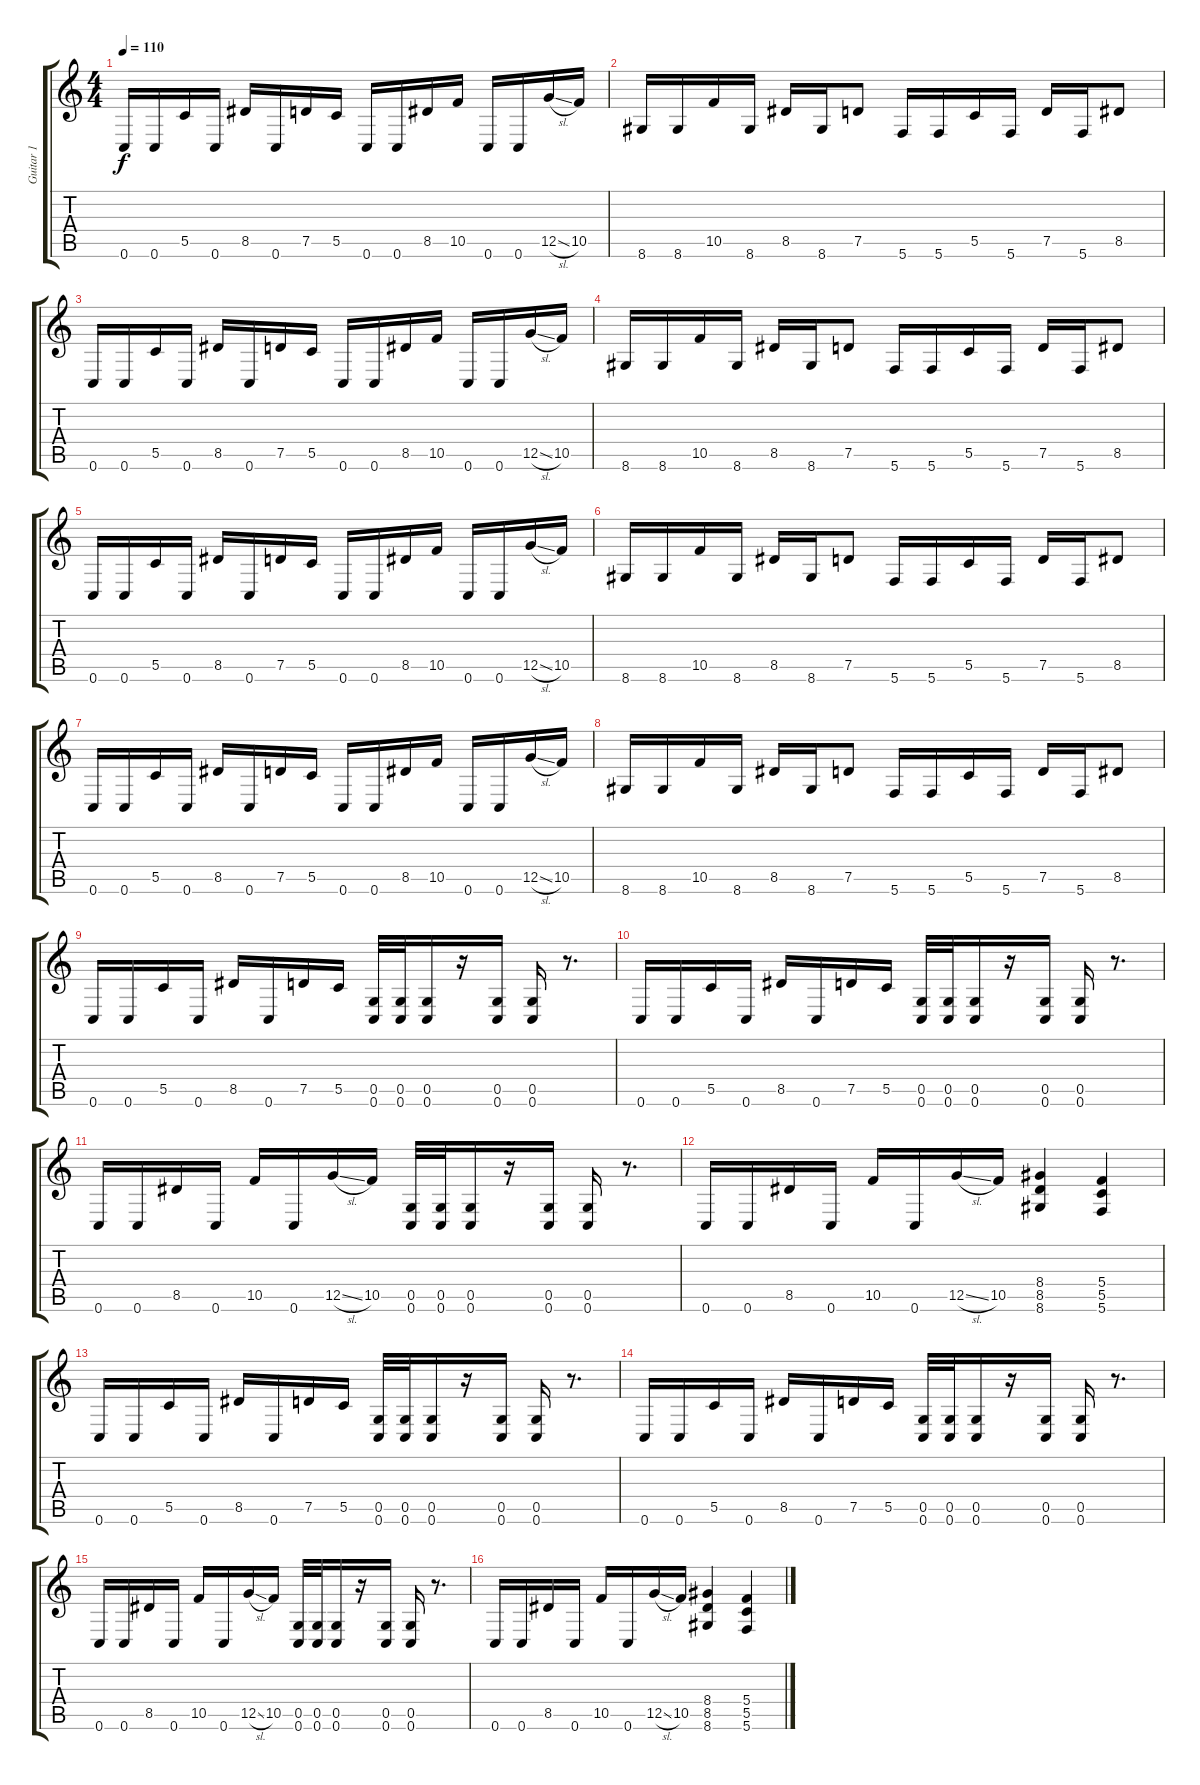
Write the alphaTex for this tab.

\track ("Guitar 1" "Guitar 1") {instrument distortionguitar}
\staff {score tabs}
\tuning (D4 A3 F3 C3 G2 C2) {hide}
\ts (4 4)
\tempo 110
\clef g2
\ks c
0.6.16{dy f} 0.6.16 5.5.16 0.6.16 8.5.16 0.6.16 7.5.16 5.5.16 0.6.16 0.6.16 8.5.16 10.5.16 0.6.16 0.6.16 12.5{sl}.16 10.5.16 |
8.6.16 8.6.16 10.5.16 8.6.16 8.5.16 8.6.16 7.5.8 5.6.16 5.6.16 5.5.16 5.6.16 7.5.16 5.6.16 8.5.8 |
0.6.16 0.6.16 5.5.16 0.6.16 8.5.16 0.6.16 7.5.16 5.5.16 0.6.16 0.6.16 8.5.16 10.5.16 0.6.16 0.6.16 12.5{sl}.16 10.5.16 |
8.6.16 8.6.16 10.5.16 8.6.16 8.5.16 8.6.16 7.5.8 5.6.16 5.6.16 5.5.16 5.6.16 7.5.16 5.6.16 8.5.8 |
0.6.16 0.6.16 5.5.16 0.6.16 8.5.16 0.6.16 7.5.16 5.5.16 0.6.16 0.6.16 8.5.16 10.5.16 0.6.16 0.6.16 12.5{sl}.16 10.5.16 |
8.6.16 8.6.16 10.5.16 8.6.16 8.5.16 8.6.16 7.5.8 5.6.16 5.6.16 5.5.16 5.6.16 7.5.16 5.6.16 8.5.8 |
0.6.16 0.6.16 5.5.16 0.6.16 8.5.16 0.6.16 7.5.16 5.5.16 0.6.16 0.6.16 8.5.16 10.5.16 0.6.16 0.6.16 12.5{sl}.16 10.5.16 |
8.6.16 8.6.16 10.5.16 8.6.16 8.5.16 8.6.16 7.5.8 5.6.16 5.6.16 5.5.16 5.6.16 7.5.16 5.6.16 8.5.8 |
0.6.16 0.6.16 5.5.16 0.6.16 8.5.16 0.6.16 7.5.16 5.5.16 (0.5 0.6).32 (0.5 0.6).32 (0.5 0.6).16 r.16 (0.5 0.6).16 (0.5 0.6).16 r.8{d} |
0.6.16 0.6.16 5.5.16 0.6.16 8.5.16 0.6.16 7.5.16 5.5.16 (0.5 0.6).32 (0.5 0.6).32 (0.5 0.6).16 r.16 (0.5 0.6).16 (0.5 0.6).16 r.8{d} |
0.6.16 0.6.16 8.5.16 0.6.16 10.5.16 0.6.16 12.5{sl}.16 10.5.16 (0.5 0.6).32 (0.5 0.6).32 (0.5 0.6).16 r.16 (0.5 0.6).16 (0.5 0.6).16 r.8{d} |
0.6.16 0.6.16 8.5.16 0.6.16 10.5.16 0.6.16 12.5{sl}.16 10.5.16 (8.4 8.5 8.6).4 (5.4 5.5 5.6).4 |
0.6.16 0.6.16 5.5.16 0.6.16 8.5.16 0.6.16 7.5.16 5.5.16 (0.5 0.6).32 (0.5 0.6).32 (0.5 0.6).16 r.16 (0.5 0.6).16 (0.5 0.6).16 r.8{d} |
0.6.16 0.6.16 5.5.16 0.6.16 8.5.16 0.6.16 7.5.16 5.5.16 (0.5 0.6).32 (0.5 0.6).32 (0.5 0.6).16 r.16 (0.5 0.6).16 (0.5 0.6).16 r.8{d} |
0.6.16 0.6.16 8.5.16 0.6.16 10.5.16 0.6.16 12.5{sl}.16 10.5.16 (0.5 0.6).32 (0.5 0.6).32 (0.5 0.6).16 r.16 (0.5 0.6).16 (0.5 0.6).16 r.8{d} |
0.6.16 0.6.16 8.5.16 0.6.16 10.5.16 0.6.16 12.5{sl}.16 10.5.16 (8.4 8.5 8.6).4 (5.4 5.5 5.6).4
